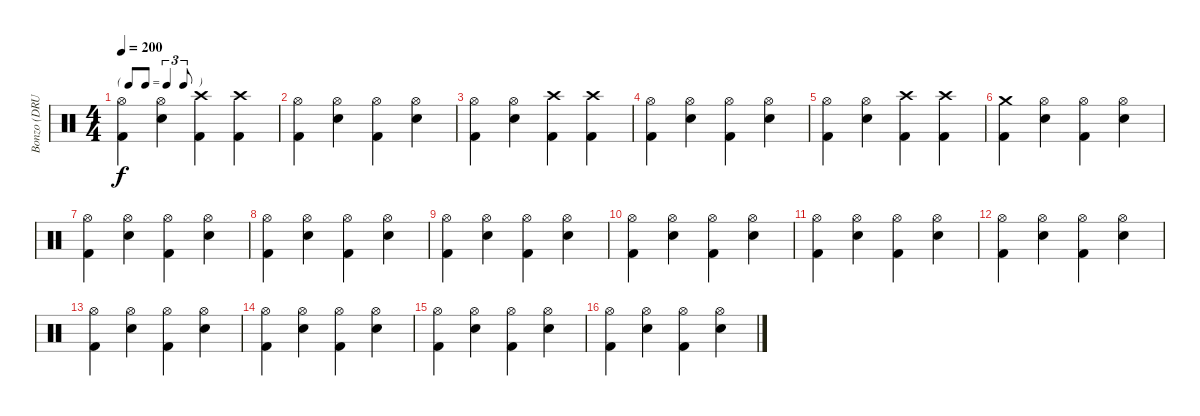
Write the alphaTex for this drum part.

\track ("Bonzo (DRUMS)" "Bonzo (DRU") {instrument percussion}
\staff {score}
\articulation defaults
\ts (4 4)
\tf triplet8th
\tempo 200
\clef neutral
\ks c
("Hi-Hat (open)" "Kick (hit) 2").4{dy f} ("Hi-Hat (open)" "Snare (hit) 2").4 ("Crash high (hit)" "Kick (hit) 2").4 ("Crash high (hit)" "Kick (hit) 2").4 |
("Hi-Hat (open)" "Kick (hit) 2").4 ("Hi-Hat (open)" "Snare (hit) 2").4 ("Hi-Hat (open)" "Kick (hit) 2").4 ("Hi-Hat (open)" "Snare (hit) 2").4 |
("Hi-Hat (open)" "Kick (hit) 2").4 ("Hi-Hat (open)" "Snare (hit) 2").4 ("Crash high (hit)" "Kick (hit) 2").4 ("Crash high (hit)" "Kick (hit) 2").4 |
("Hi-Hat (open)" "Kick (hit) 2").4 ("Hi-Hat (open)" "Snare (hit) 2").4 ("Hi-Hat (open)" "Kick (hit) 2").4 ("Hi-Hat (open)" "Snare (hit) 2").4 |
("Hi-Hat (open)" "Kick (hit) 2").4 ("Hi-Hat (open)" "Snare (hit) 2").4 ("Crash high (hit)" "Kick (hit) 2").4 ("Crash high (hit)" "Kick (hit) 2").4 |
("Crash medium (hit)" "Kick (hit) 2").4 ("Hi-Hat (open)" "Snare (hit) 2").4 ("Hi-Hat (open)" "Kick (hit) 2").4 ("Hi-Hat (open)" "Snare (hit) 2").4 |
("Hi-Hat (open)" "Kick (hit) 2").4 ("Hi-Hat (open)" "Snare (hit) 2").4 ("Hi-Hat (open)" "Kick (hit) 2").4 ("Hi-Hat (open)" "Snare (hit) 2").4 |
("Hi-Hat (open)" "Kick (hit) 2").4 ("Hi-Hat (open)" "Snare (hit) 2").4 ("Hi-Hat (open)" "Kick (hit) 2").4 ("Hi-Hat (open)" "Snare (hit) 2").4 |
("Hi-Hat (open)" "Kick (hit) 2").4 ("Hi-Hat (open)" "Snare (hit) 2").4 ("Hi-Hat (open)" "Kick (hit) 2").4 ("Hi-Hat (open)" "Snare (hit) 2").4 |
("Hi-Hat (open)" "Kick (hit) 2").4 ("Hi-Hat (open)" "Snare (hit) 2").4 ("Hi-Hat (open)" "Kick (hit) 2").4 ("Hi-Hat (open)" "Snare (hit) 2").4 |
("Hi-Hat (open)" "Kick (hit) 2").4 ("Hi-Hat (open)" "Snare (hit) 2").4 ("Hi-Hat (open)" "Kick (hit) 2").4 ("Hi-Hat (open)" "Snare (hit) 2").4 |
("Hi-Hat (open)" "Kick (hit) 2").4 ("Hi-Hat (open)" "Snare (hit) 2").4 ("Hi-Hat (open)" "Kick (hit) 2").4 ("Hi-Hat (open)" "Snare (hit) 2").4 |
("Hi-Hat (open)" "Kick (hit) 2").4 ("Hi-Hat (open)" "Snare (hit) 2").4 ("Hi-Hat (open)" "Kick (hit) 2").4 ("Hi-Hat (open)" "Snare (hit) 2").4 |
("Hi-Hat (open)" "Kick (hit) 2").4 ("Hi-Hat (open)" "Snare (hit) 2").4 ("Hi-Hat (open)" "Kick (hit) 2").4 ("Hi-Hat (open)" "Snare (hit) 2").4 |
("Hi-Hat (open)" "Kick (hit) 2").4 ("Hi-Hat (open)" "Snare (hit) 2").4 ("Hi-Hat (open)" "Kick (hit) 2").4 ("Hi-Hat (open)" "Snare (hit) 2").4 |
("Hi-Hat (open)" "Kick (hit) 2").4 ("Hi-Hat (open)" "Snare (hit) 2").4 ("Hi-Hat (open)" "Kick (hit) 2").4 ("Hi-Hat (open)" "Snare (hit) 2").4
